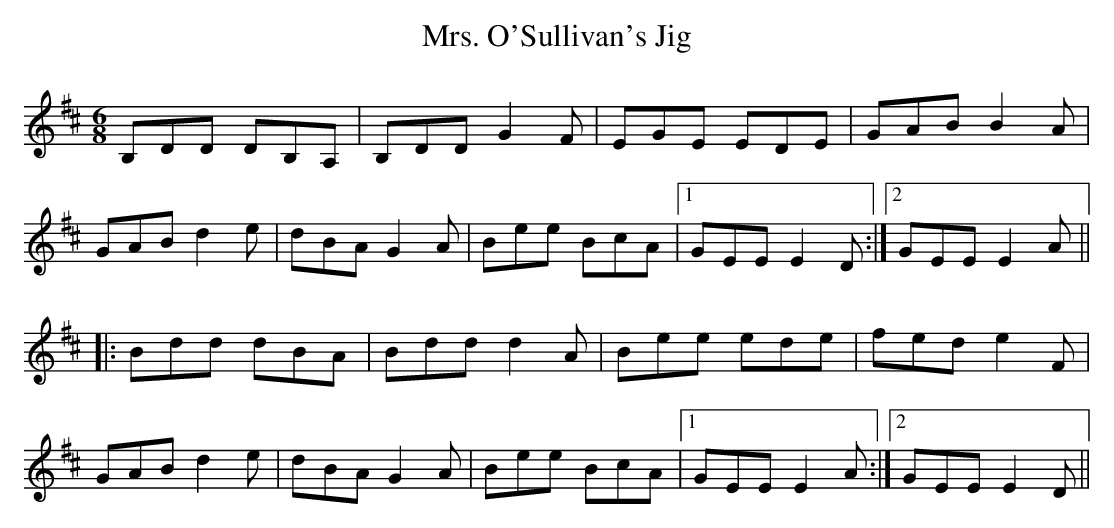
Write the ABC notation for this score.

X:1
T:Mrs. O'Sullivan's Jig
M:6/8
K:Bm
B,DD DB,A,|B,DD G2F|EGE EDE|GAB B2A|
GAB d2e|dBA G2A|Bee BcA|1 GEE E2D:|2 GEE E2A||
|:Bdd dBA|Bdd d2A|Bee ede|fed e2F|
GAB d2e|dBA G2A|Bee BcA|1 GEE E2A:|2 GEE E2D||
